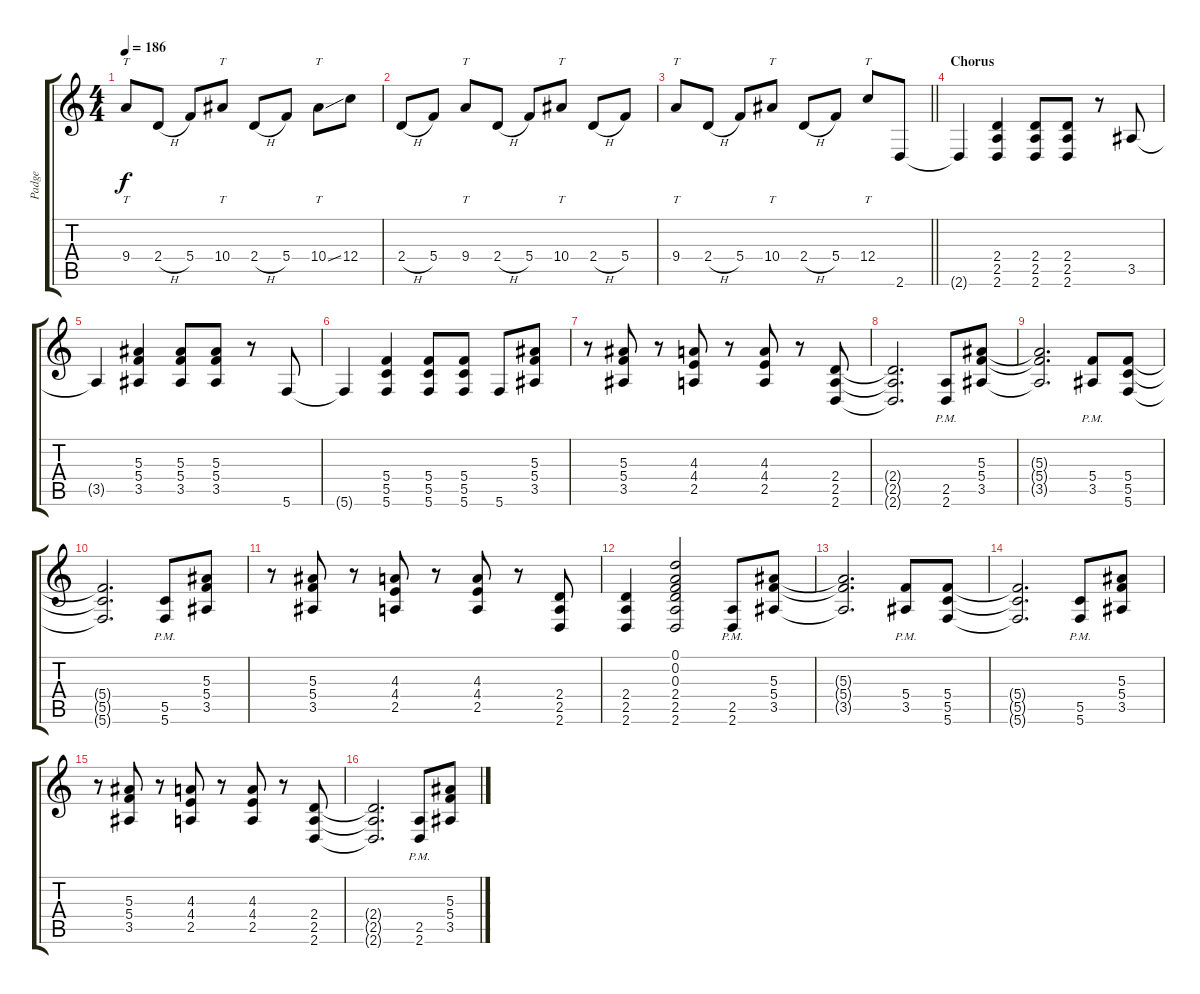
\track ("Padge" "Padge") {instrument overdrivenguitar}
\staff {score tabs}
\tuning (D4 A3 F3 C3 G2 C2) {hide}
\ts (4 4)
\tempo 186
\clef g2
\ks c
9.4.8{tt dy f} 2.4{h}.8 5.4.8 10.4.8{tt} 2.4{h}.8 5.4.8 10.4{ss}.8{tt} 12.4.8 |
2.4{h}.8 5.4.8 9.4.8{tt} 2.4{h}.8 5.4.8 10.4.8{tt} 2.4{h}.8 5.4.8 |
\barLineRight lightlight
9.4.8{tt} 2.4{h}.8 5.4.8 10.4.8{tt} 2.4{h}.8 5.4.8 12.4.8{tt} 2.6.8 |
\section ("" "Chorus")
2.6{t}.4 (2.4 2.5 2.6).4 (2.4 2.5 2.6).8 (2.4 2.5 2.6).8 r.8 3.5.8 |
3.5{t}.4 (5.3 5.4 3.5).4 (5.3 5.4 3.5).8 (5.3 5.4 3.5).8 r.8 5.6.8 |
5.6{t}.4 (5.4 5.5 5.6).4 (5.4 5.5 5.6).8 (5.4 5.5 5.6).8 5.6.8 (5.3 5.4 3.5).8 |
r.8 (5.3 5.4 3.5).8 r.8 (4.3 4.4 2.5).8 r.8 (4.3 4.4 2.5).8 r.8 (2.4 2.5 2.6).8 |
(2.4{t} 2.5{t} 2.6{t}).2{d} (2.5{pm} 2.6{pm}).8 (5.3 5.4 3.5).8 |
(5.3{t} 5.4{t} 3.5{t}).2{d} (5.4{pm} 3.5{pm}).8 (5.4 5.5 5.6).8 |
(5.4{t} 5.5{t} 5.6{t}).2{d} (5.5{pm} 5.6{pm}).8 (5.3 5.4 3.5).8 |
r.8 (5.3 5.4 3.5).8 r.8 (4.3 4.4 2.5).8 r.8 (4.3 4.4 2.5).8 r.8 (2.4 2.5 2.6).8 |
(2.4 2.5 2.6).4 (0.1 0.2 0.3 2.4 2.5 2.6).2 (2.5{pm} 2.6{pm}).8 (5.3 5.4 3.5).8 |
(5.3{t} 5.4{t} 3.5{t}).2{d} (5.4{pm} 3.5{pm}).8 (5.4 5.5 5.6).8 |
(5.4{t} 5.5{t} 5.6{t}).2{d} (5.5{pm} 5.6{pm}).8 (5.3 5.4 3.5).8 |
r.8 (5.3 5.4 3.5).8 r.8 (4.3 4.4 2.5).8 r.8 (4.3 4.4 2.5).8 r.8 (2.4 2.5 2.6).8 |
(2.4{t} 2.5{t} 2.6{t}).2{d} (2.5{pm} 2.6{pm}).8 (5.3 5.4 3.5).8
